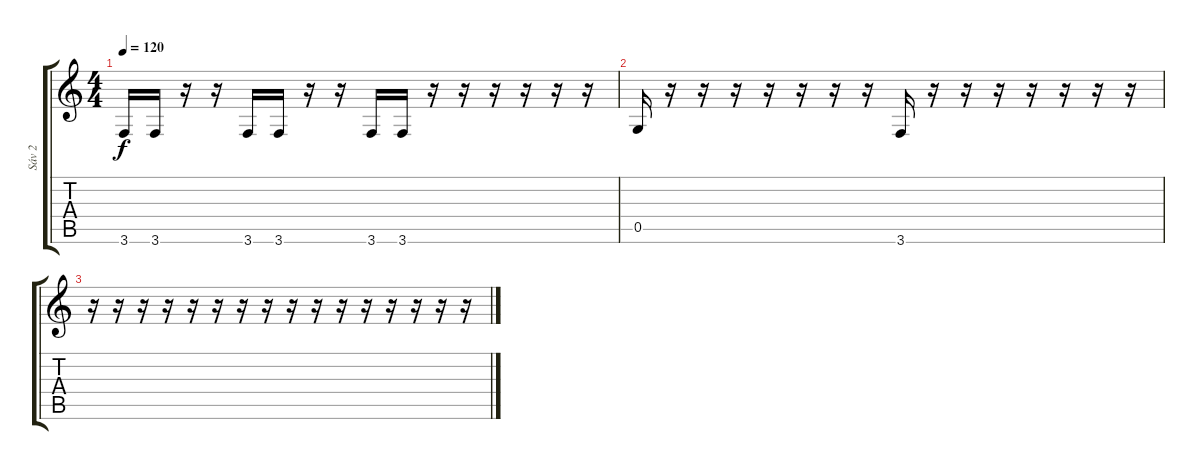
\track ("Sáv 2" "Sáv 2") {instrument electricbassfinger}
\staff {score tabs}
\tuning (D4 A3 F3 C3 G2 D2) {hide}
\ts (4 4)
\tempo 120
\clef g2
\ks c
3.6.16{dy f} 3.6.16 r.16 r.16 3.6.16 3.6.16 r.16 r.16 3.6.16 3.6.16 r.16 r.16 r.16 r.16 r.16 r.16 |
0.5.16 r.16 r.16 r.16 r.16 r.16 r.16 r.16 3.6.16 r.16 r.16 r.16 r.16 r.16 r.16 r.16 |
r.16 r.16 r.16 r.16 r.16 r.16 r.16 r.16 r.16 r.16 r.16 r.16 r.16 r.16 r.16 r.16
